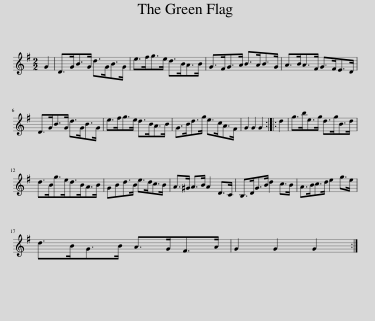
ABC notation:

X:1
L:1/8
M:2/2
I:linebreak $
K:G
V:1 treble
V:1
 G2 | D>GB>G d>GB>G | e>fg>e d>BA>B | G>FG>A B>AB>G | A>BA>F G>FE>D |$ %5
 D>GB>G d>GB>G | e>fg>e d>BA>B | G>Bd>g e>cA>F | G2 G2 G2 :: d2 | %10
 g>be>g d>gB>d |$ d>Bg>ed>BA>B | GBd>B e>dc>B | A>^G A>B A2 D>C | B,>DG>B d2 c>B | %15
 A>Bc>d e2 g>e |$ d>BG>B A>GF>A | G2 G2 G2 :| %18
